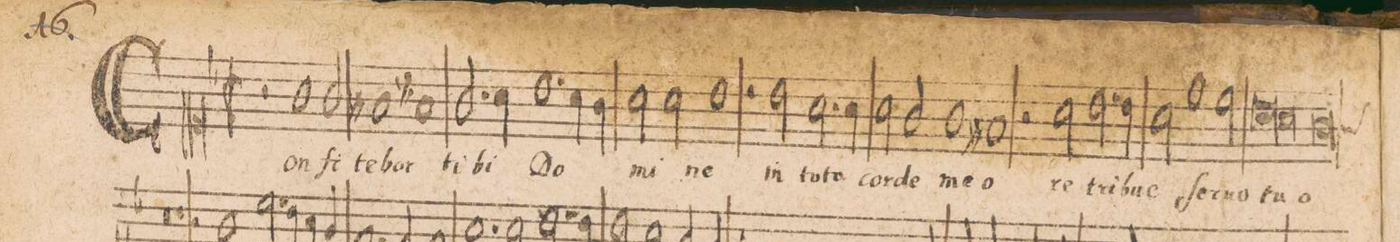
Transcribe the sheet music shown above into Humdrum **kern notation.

**kern	**text
*I"CANTVS.	*
*clefC1	*
*k[b-]	*
*met(C|)	*
*M2/1	*
2r	.
1g\	Con-
2g/	-fi-
=2-	=2-
1f#X	-te-
1f#X	-bor
=3-	=3-
2.g/	ti-
4a\	-bi
1.b-	Do-
=4-	=4-
4a\	.
4g\	.
*2\right	*
2a\	-mi-
2a\	-ne
=5-	=5-
1b-	.
2r	.
2b-\	in
=6-	=6-
2.a\	to-
4a\	-to
2a\	cor-
2g/	-de
=7-	=7-
1g	me-
1f#X	-o
=8-	=8-
2r	.
2a\	re-
2.b-\	-tri-
4b-\	-bu-
=9-	=9-
2a\	-e
1dd\	ſer-
2cc\	-uo
=10-	=10-
*lig	*
1b-	tu-
1a	.
*Xlig	*
=11-	=11-
*custos:g	*
0g	-o
=12-	=12-
*-	*-
